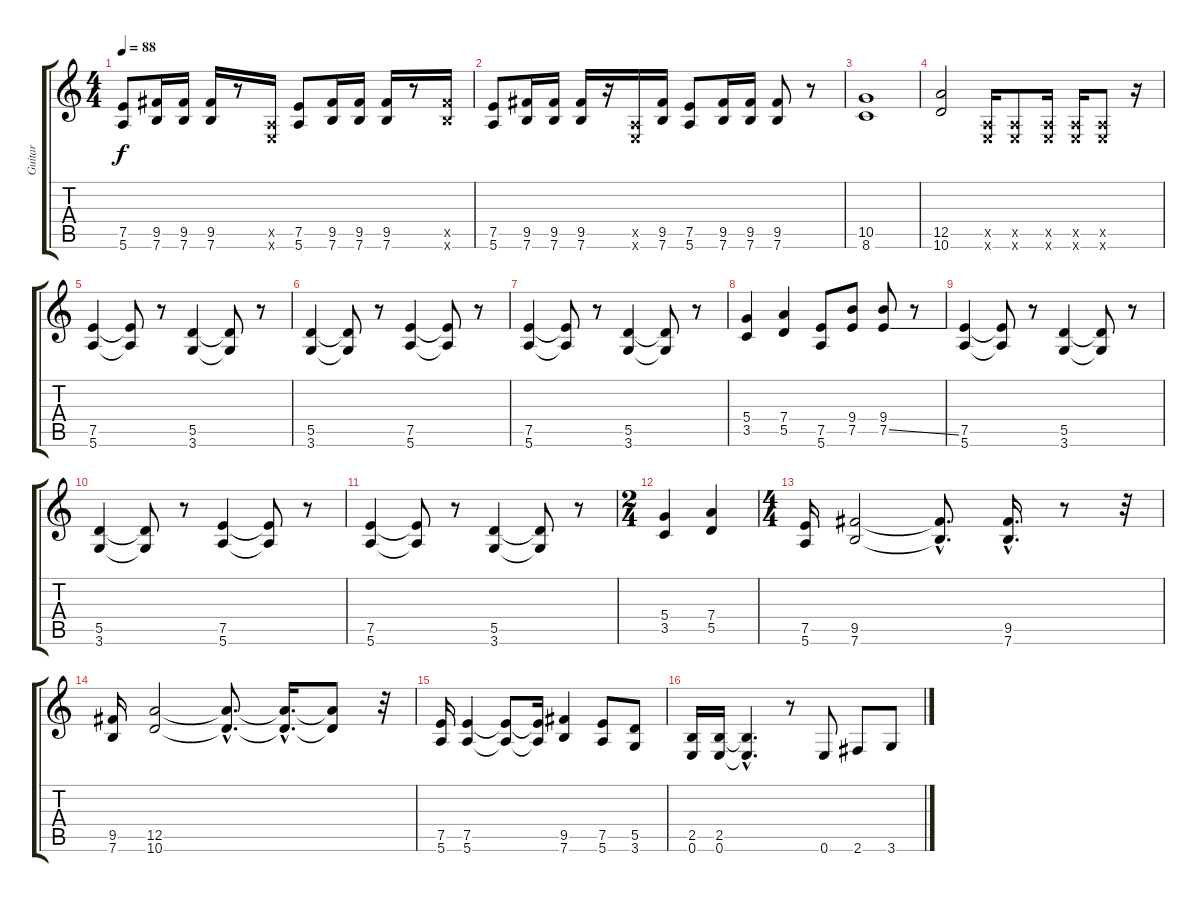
\track ("Guitar" "Guitar") {instrument distortionguitar}
\staff {score tabs}
\tuning (E4 B3 G3 D3 A2 E2) {hide}
\ts (4 4)
\tempo 88
\clef g2
\ks c
(7.5 5.6).8{dy f} (9.5 7.6).16 (9.5 7.6).16 (9.5 7.6).16 r.8 (0.5{x} 0.6{x}).16 (7.5 5.6).8 (9.5 7.6).16 (9.5 7.6).16 (9.5 7.6).16 r.8 (9.5{x} 7.6{x}).16 |
(7.5 5.6).8 (9.5 7.6).16 (9.5 7.6).16 (9.5 7.6).16 r.16 (0.5{x} 0.6{x}).16 (9.5 7.6).16 (7.5 5.6).8 (9.5 7.6).16 (9.5 7.6).16 (9.5 7.6).8 r.8 |
(10.5 8.6).1 |
(12.5 10.6).2 (0.5{x} 0.6{x}).16 (0.5{x} 0.6{x}).8 (0.5{x} 0.6{x}).16 (0.5{x} 0.6{x}).16 (0.5{x} 0.6{x}).8 r.16 |
(7.5 5.6).4 (7.5{t} 5.6{t}).8 r.8 (5.5 3.6).4 (5.5{t} 3.6{t}).8 r.8 |
(5.5 3.6).4 (5.5{t} 3.6{t}).8 r.8 (7.5 5.6).4 (7.5{t} 5.6{t}).8 r.8 |
(7.5 5.6).4 (7.5{t} 5.6{t}).8 r.8 (5.5 3.6).4 (5.5{t} 3.6{t}).8 r.8 |
(5.4 3.5).4 (7.4 5.5).4 (7.5 5.6).8 (9.4 7.5).8 (9.4 7.5{ss}).8 r.8 |
(7.5 5.6).4 (7.5{t} 5.6{t}).8 r.8 (5.5 3.6).4 (5.5{t} 3.6{t}).8 r.8 |
(5.5 3.6).4 (5.5{t} 3.6{t}).8 r.8 (7.5 5.6).4 (7.5{t} 5.6{t}).8 r.8 |
(7.5 5.6).4 (7.5{t} 5.6{t}).8 r.8 (5.5 3.6).4 (5.5{t} 3.6{t}).8 r.8 |
\ts (2 4)
(5.4 3.5).4 (7.4 5.5).4 |
\ts (4 4)
(7.5 5.6).16 (9.5 7.6).2 (9.5{hac t} 7.6{hac t}).8{d} (9.5{hac} 7.6{hac}).16{d} r.8 r.32 |
(9.5 7.6).16 (12.5 10.6).2 (12.5{hac t} 10.6{hac t}).8{d} (12.5{hac t} 10.6{hac t}).16{d} (12.5{t} 10.6{t}).8 r.32 |
(7.5 5.6).16 (7.5 5.6).4 (7.5{t} 5.6{t}).8 (7.5{t} 5.6{t}).16 (9.5 7.6).4 (7.5 5.6).8 (5.5 3.6).8 |
(2.5 0.6).16 (2.5 0.6).16 (2.5{hac t} 0.6{hac t}).4{d} r.8 0.6.8 2.6.8 3.6.8
